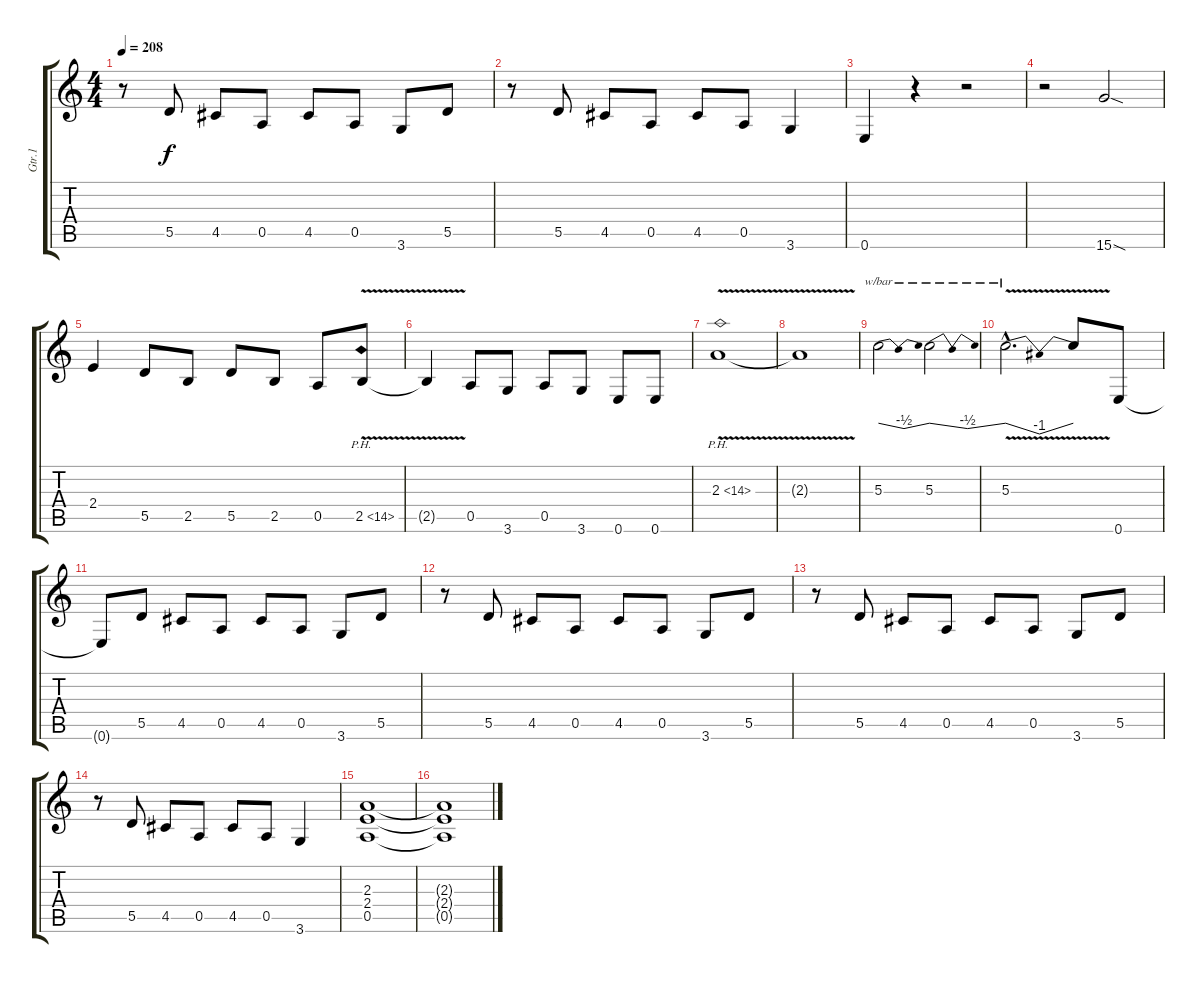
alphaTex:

\track ("Gtr.1" "Gtr.1") {instrument overdrivenguitar}
\staff {score tabs}
\tuning (E4 B3 G3 D3 A2 E2) {hide}
\ts (4 4)
\tempo 208
\clef g2
\ks c
r.8{dy f} 5.5.8 4.5.8 0.5.8 4.5.8 0.5.8 3.6.8 5.5.8 |
r.8 5.5.8 4.5.8 0.5.8 4.5.8 0.5.8 3.6.4 |
0.6.4 r.4 r.2 |
r.2 15.6{sod}.2 |
2.4.4 5.5.8 2.5.8 5.5.8 2.5.8 0.5.8 2.5{ph 12 v}.8 |
2.5{t}.4 0.5.8 3.6.8 0.5.8 3.6.8 0.6.8 0.6.8 |
2.3{ph 12 v}.1 |
2.3{t}.1 |
5.3.2{tbe (dip default 0 0 30 -2 60 0)} 5.3.2{tbe (dip default 0 0 30 -2 60 0)} |
5.3{v hac}.2{d tbe (dip default 0 0 30 -4 60 0)} 5.3{t}.8 0.6.8 |
0.6{t}.8 5.5.8 4.5.8 0.5.8 4.5.8 0.5.8 3.6.8 5.5.8 |
r.8 5.5.8 4.5.8 0.5.8 4.5.8 0.5.8 3.6.8 5.5.8 |
r.8 5.5.8 4.5.8 0.5.8 4.5.8 0.5.8 3.6.8 5.5.8 |
r.8 5.5.8 4.5.8 0.5.8 4.5.8 0.5.8 3.6.4 |
(2.3 2.4 0.5).1 |
(2.3{t} 2.4{t} 0.5{t}).1
